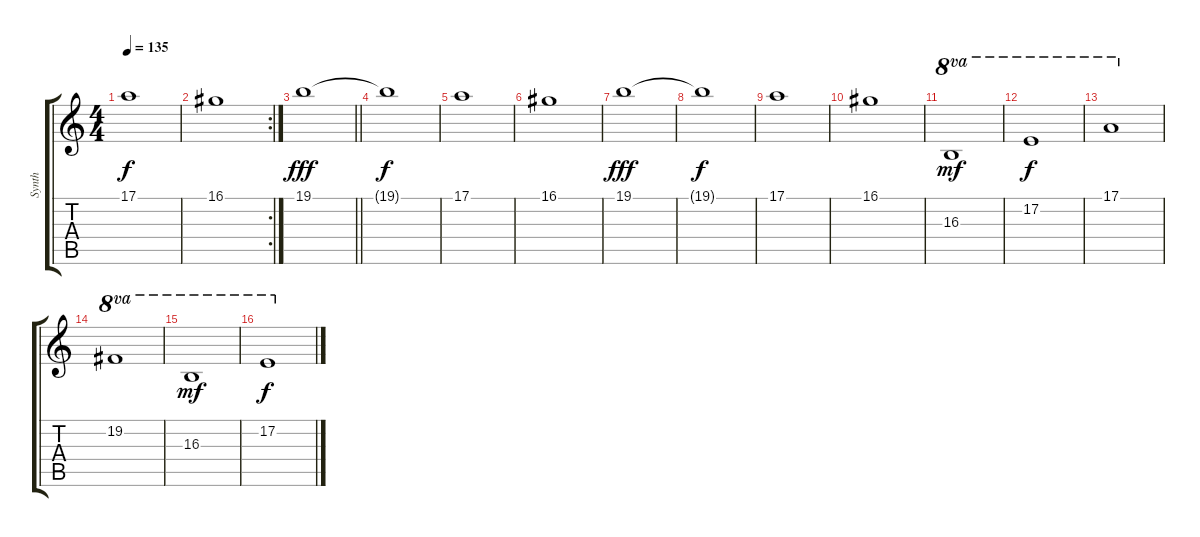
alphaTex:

\track ("Synth" "Synth") {instrument synthstrings1}
\staff {score tabs}
\tuning (E4 B3 G3 D3 A2 E2) {hide}
\ts (4 4)
\tempo 135
\clef g2
\ks c
17.1.1{dy f} |
\rc 2
16.1.1 |
\barLineRight lightlight
19.1.1{dy fff} |
19.1{t}.1{dy f} |
17.1.1 |
16.1.1 |
19.1.1{dy fff} |
19.1{t}.1{dy f} |
17.1.1 |
16.1.1 |
16.3.1{ot 8va dy mf} |
17.2.1{ot 8va dy f} |
17.1.1{ot 8va} |
19.2.1{ot 8va} |
16.3.1{ot 8va dy mf} |
17.2.1{ot 8va dy f}
